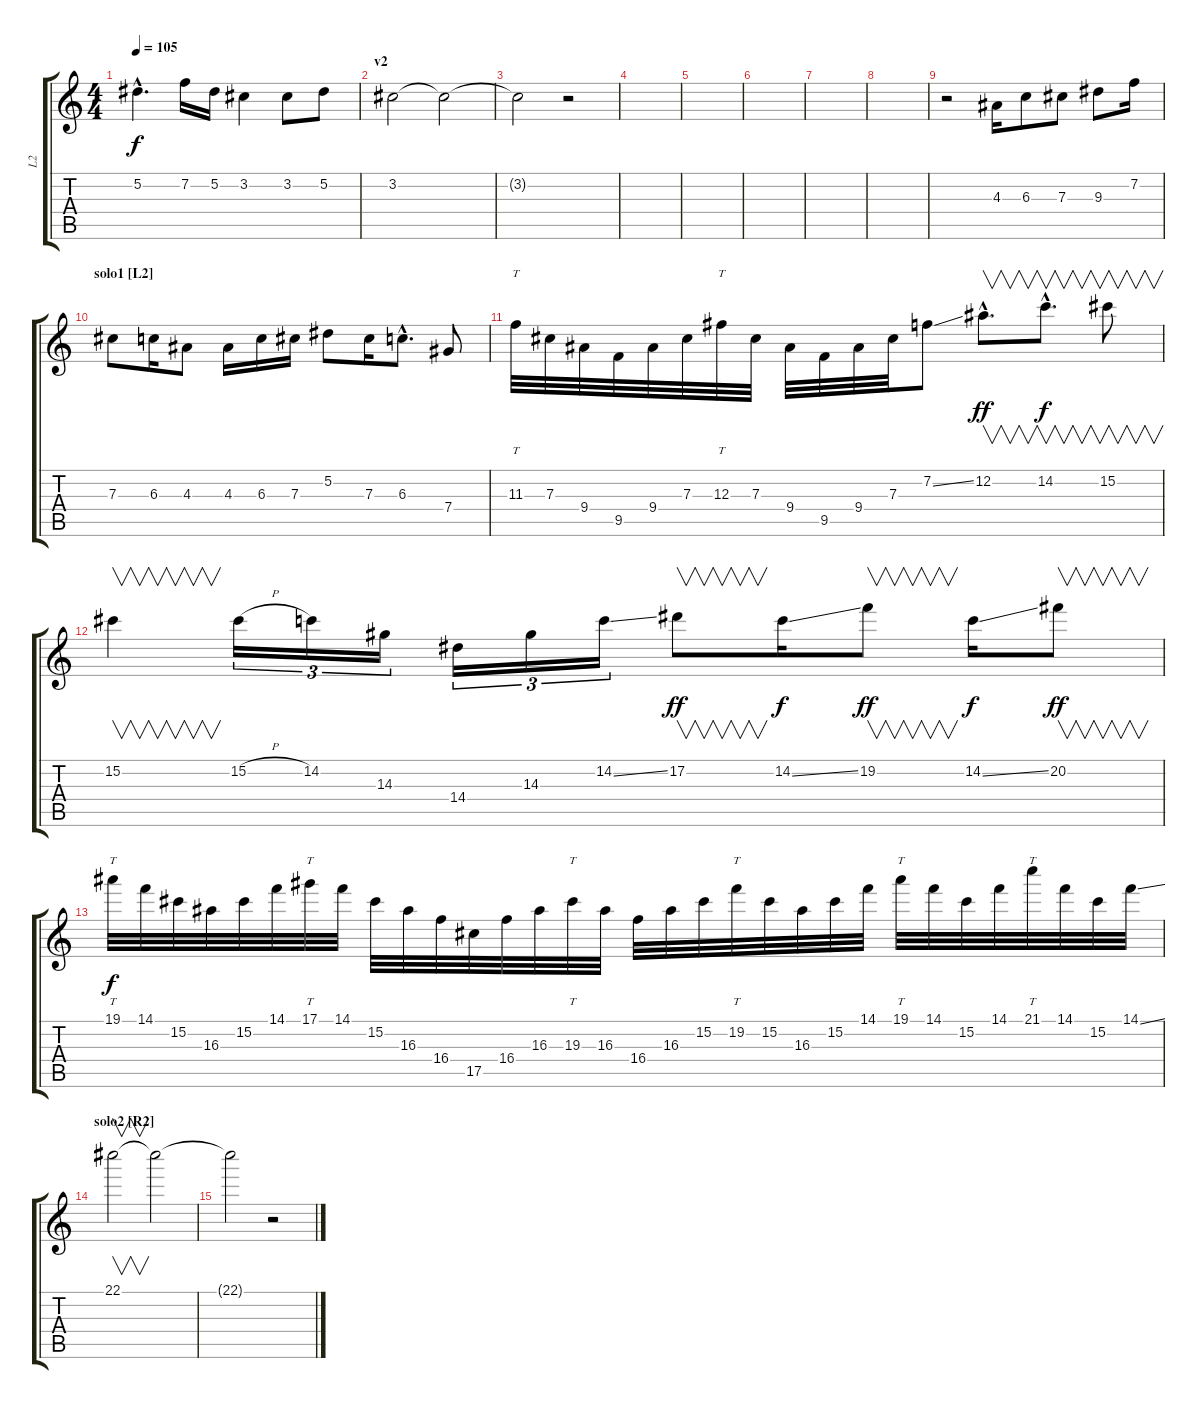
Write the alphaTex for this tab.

\track ("L2" "L2") {instrument overdrivenguitar}
\staff {score tabs}
\tuning (Eb4 Bb3 Gb3 Db3 Ab2 Eb2) {hide}
\ts (4 4)
\tempo 105
\clef g2
\ks c
5.2{hac}.4{d dy f} 7.2.16 5.2.16 3.2.4 3.2.8 5.2.8 |
\section ("" "v2")
3.2.2 3.2{t}.2{volume 0} |
3.2{t}.2 r.2 |
|
|
|
|
|
r.2 4.3.16{volume 14 balance 8 instrument distortionguitar} 6.3.8 7.3.8 9.3.8 7.2.16 |
\section ("" "solo1 [L2]")
7.3.8 6.3.16 4.3.8 4.3.16 6.3.16 7.3.16 5.2.8 7.3.16 6.3{hac}.8{d} 7.4.8 |
11.3.32{tt} 7.3.32 9.4.32 9.5.32 9.4.32 7.3.32 12.3.32{tt} 7.3.32 9.4.32 9.5.32 9.4.32 7.3.32 7.2{ss}.8 12.2{hac}.8{v d dy ff} 14.2{hac}.8{v d dy f} 15.2.8{v} |
15.2.4{v} 15.2{h}.16{tu (3 2)} 14.2.16{tu (3 2)} 14.3.16{tu (3 2)} 14.4.16{tu (3 2)} 14.3.16{tu (3 2)} 14.2{ss}.16{tu (3 2)} 17.2.8{v dy ff} 14.2{ss}.16{dy f} 19.2.8{v dy ff} 14.2{ss}.16{dy f} 20.2.8{v dy ff} |
19.1.32{tt dy f} 14.1.32 15.2.32 16.3.32 15.2.32 14.1.32 17.1.32{tt} 14.1.32 15.2.32 16.3.32 16.4.32 17.5.32 16.4.32 16.3.32 19.3.32{tt} 16.3.32 16.4.32 16.3.32 15.2.32 19.2.32{tt} 15.2.32 16.3.32 15.2.32 14.1.32 19.1.32{tt} 14.1.32 15.2.32 14.1.32 21.1.32{tt} 14.1.32 15.2.32 14.1{ss}.32 |
\section ("" "solo2 [R2]")
22.1.2{v} 22.1{t}.2{volume 0} |
22.1{t}.2 r.2{volume 14 balance 5 instrument overdrivenguitar}
